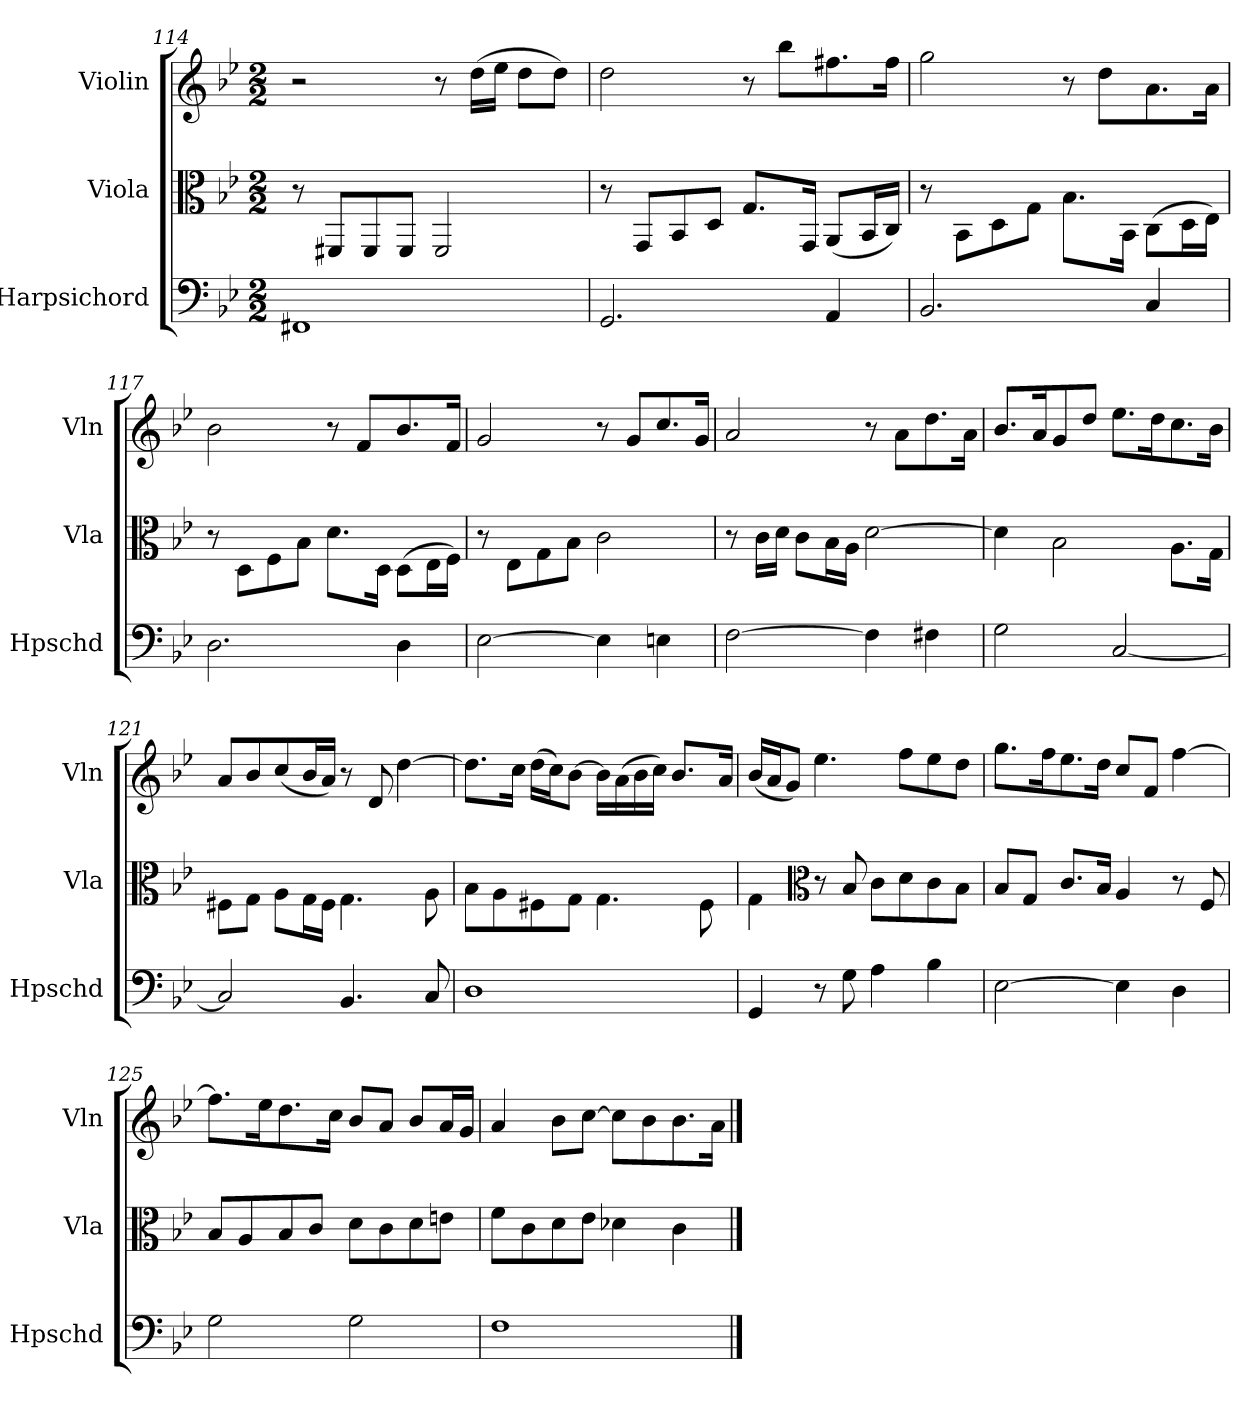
**kern	**kern	**kern
*part3	*part2	*part1
*staff3	*staff2	*staff1
*I"Harpsichord	*I"Viola	*I"Violin
*I'Hpschd	*I'Vla	*I'Vln
*clefF4	*clefC3	*clefG2
*k[b-e-]	*k[b-e-]	*k[b-e-]
*M2/2	*M2/2	*M2/2
*MM60	*MM60	*MM60
=114	=114	=114
1FF#X	8r	2r
.	8FF#X/L	.
.	8FF#/	.
.	8FF#/J	.
.	2FF#/	8r
.	.	(16dd\LL
.	.	16ee-\JJ
.	.	8dd\L
.	.	8dd\J)
=115	=115	=115
2.GG/	8r	2dd\
.	8GG/L	.
.	8BB-/	.
.	8D/J	.
.	8.G/L	8r
.	.	8bb-\L
.	16GG/Jk	.
4AA/	(8AA/L	8.ff#X\
.	16BB-/L	.
.	16C/JJ)	16ff#\Jk
=116	=116	=116
2.BB-/	8r	2gg\
.	8BB-\L	.
.	8D\	.
.	8G\J	.
.	8.B-\L	8r
.	.	8dd\L
.	16BB-\Jk	.
4C/	(8C\L	8.a\
.	16D\L	.
.	16E-\JJ)	16a\Jk
=117	=117	=117
2.D\	8r	2b-\
.	8D\L	.
.	8F\	.
.	8B-\J	.
.	8.d\L	8r
.	.	8f/L
.	16D\Jk	.
4D\	(8D\L	8.b-/
.	16E-\L	.
.	16F\JJ)	16f/Jk
=118	=118	=118
[2E-\	8r	2g/
.	8E-\L	.
.	8G\	.
.	8B-\J	.
4E-\]	2c\	8r
.	.	8g/L
4En\	.	8.cc/
.	.	16g/Jk
=119	=119	=119
[2F\	8r	2a/
.	16c\LL	.
.	16d\JJ	.
.	8c\L	.
.	16B-\L	.
.	16A\JJ	.
4F\]	[2d\	8r
.	.	8a\L
4F#X\	.	8.dd\
.	.	16a\Jk
=120	=120	=120
2G\	4d\]	8.b-/L
.	.	16a/K
.	2B-\	8g/
.	.	8dd/J
[2C/	.	8.ee-\L
.	.	16dd\K
.	8.A\L	8.cc\
.	16G\Jk	16b-\Jk
=121	=121	=121
2C/]	8F#X\L	8a/L
.	8G\J	8b-/
.	8A\L	(8cc/
.	16G\L	16b-/L
.	16F#\JJ	16a/JJ)
4.BB-/	4.G\	8r
.	.	8d/
.	.	[4dd\
8C/	8A\	.
=122	=122	=122
1D	8B-\L	8.dd\L]
.	8A\	.
.	.	16cc\Jk
.	8F#X\	(16dd\LL
.	.	16cc\J)
.	8G\J	[8b-\J
.	4.G\	16b-\LL]
.	.	(16a\
.	.	16b-\
.	.	16cc\JJ)
.	.	8.b-/L
.	8F#\	.
.	.	16a/Jk
=123	=123	=123
4GG/	4G\	(16b-/LL
.	.	16a/J
.	.	8g/J)
*	*clefC3	*
8r	8r	4.ee-\
8G\	8B-/	.
4A\	8c\L	.
.	8d\	8ff\L
4B-\	8c\	8ee-\
.	8B-\J	8dd\J
=124	=124	=124
[2E-\	8B-/L	8.gg\L
.	8G/J	.
.	.	16ff\K
.	8.c/L	8.ee-\
.	16B-/Jk	16dd\Jk
4E-\]	4A/	8cc/L
.	.	8f/J
4D\	8r	[4ff\
.	8F/	.
=125	=125	=125
2G\	8B-/L	8.ff\L]
.	8A/	.
.	.	16ee-\K
.	8B-/	8.dd\
.	8c/J	.
.	.	16cc\Jk
2G\	8d\L	8b-/L
.	8c\	8a/J
.	8d\	8b-/L
.	8en\J	16a/L
.	.	16g/JJ
=126	=126	=126
1F	8f\L	4a/
.	8c\	.
.	8d\	8b-\L
.	8e-\J	[8cc\J
.	4d-X\	8cc\L]
.	.	8b-\
.	4c\	8.b-\
.	.	16a\Jk
==	==	==
*-	*-	*-
